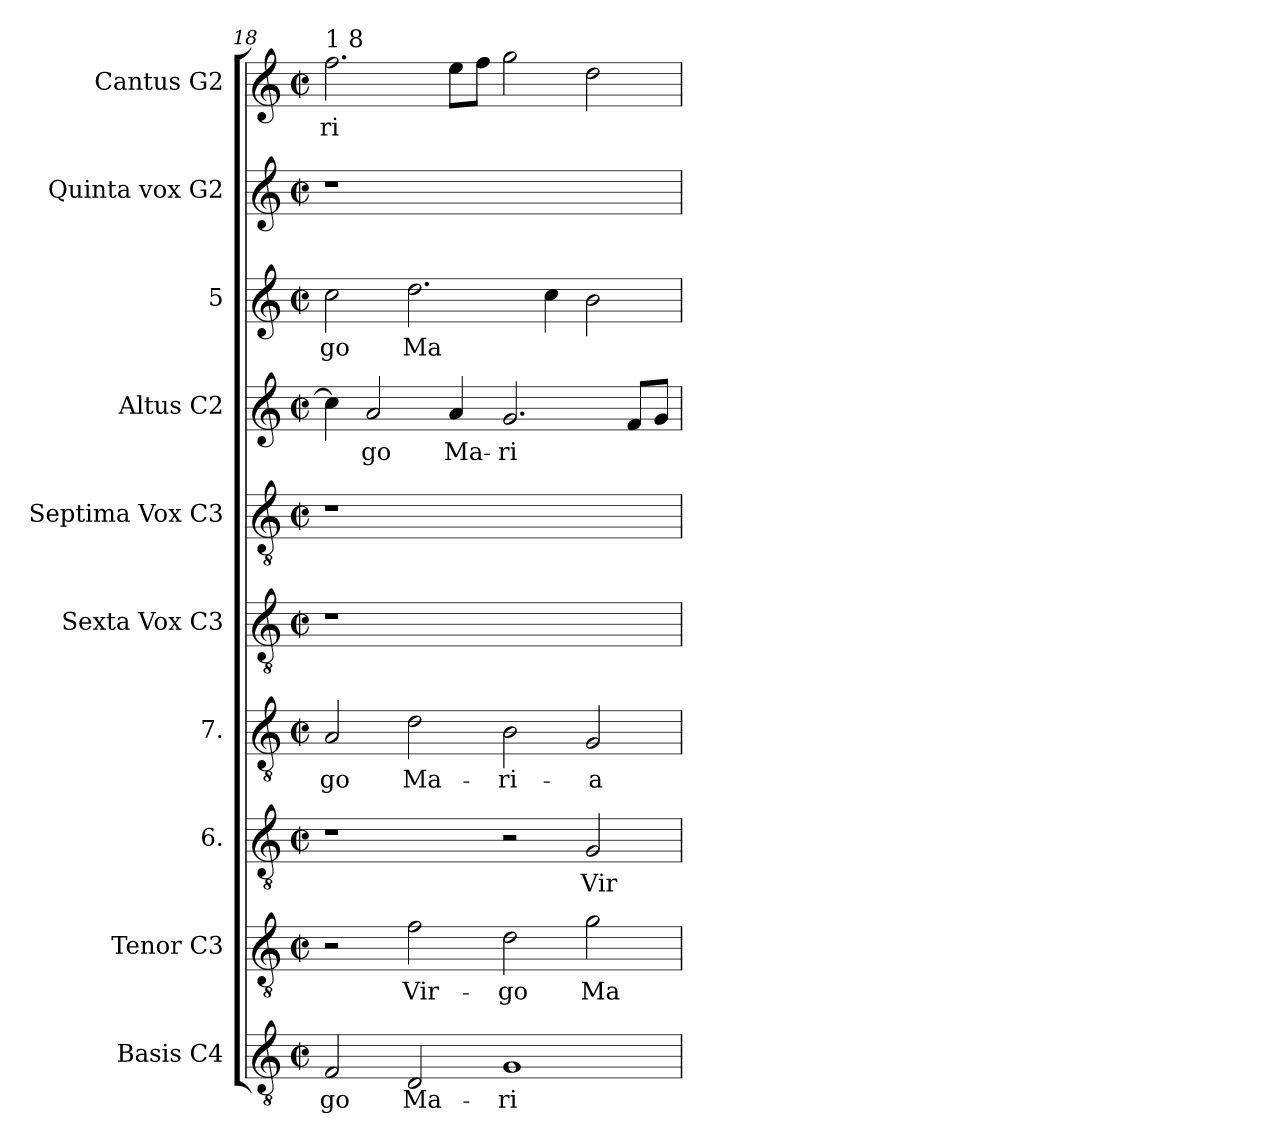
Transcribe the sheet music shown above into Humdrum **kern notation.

**kern	**text	**kern	**text	**kern	**text	**kern	**text	**kern	**kern	**kern	**text	**kern	**text	**kern	**kern	**text
*part10	*part10	*part9	*part9	*part8	*part8	*part7	*part7	*part6	*part5	*part4	*part4	*part3	*part3	*part2	*part1	*part1
*staff10	*staff10	*staff9	*staff9	*staff8	*staff8	*staff7	*staff7	*staff6	*staff5	*staff4	*staff4	*staff3	*staff3	*staff2	*staff1	*staff1
*I"Basis  C4	*	*I"Tenor  C3	*	*I"6.	*	*I"7.	*	*I"Sexta Vox  C3	*I"Septima  Vox C3	*I"Altus  C2	*	*I"5	*	*I"Quinta vox  G2	*I"Cantus  G2	*
*I'B	*	*I'T	*	*	*	*	*	*	*	*I'A	*	*	*	*	*I'C	*
!!LO:PB:g=z
*clefGv2	*	*clefGv2	*	*clefGv2	*	*clefGv2	*	*clefGv2	*clefGv2	*clefG2	*	*clefG2	*	*clefG2	*clefG2	*
*k[]	*	*k[]	*	*k[]	*	*k[]	*	*k[]	*k[]	*k[]	*	*k[]	*	*k[]	*k[]	*
*C:	*	*C:	*	*C:	*	*C:	*	*C:	*C:	*C:	*	*C:	*	*C:	*C:	*
*M2/2	*	*M2/2	*	*M2/2	*	*M2/2	*	*M2/2	*M2/2	*M2/2	*	*M2/2	*	*M2/2	*M2/2	*
*met(c|)	*	*met(c|)	*	*met(c|)	*	*met(c|)	*	*met(c|)	*met(c|)	*met(c|)	*	*met(c|)	*	*met(c|)	*met(c|)	*
=18	=18	=18	=18	=18	=18	=18	=18	=18	=18	=18	=18	=18	=18	=18	=18	=18
!	!	!	!	!	!	!	!	!	!	!	!	!	!	!	!LO:TX:a:t=1 8	!
!	!LO:LY:b:cj	!	!	!	!	!	!LO:LY:b:cj	!	!	!	!LO:LY:b:cj	!	!LO:LY:b:cj	!	!	!LO:LY:b:cj
2F/	-go	2r	.	1r	.	2A/	-go	1r	1r	4cc\]	--	2cc\	-go	1r	2.ff\	-ri-
!	!	!	!	!	!	!	!	!	!	!	!LO:LY:b:cj	!	!	!	!	!
.	.	.	.	.	.	.	.	.	.	2a/	-go	.	.	.	.	.
!	!LO:LY:b:cj	!	!LO:LY:b:cj	!	!	!	!LO:LY:b:cj	!	!	!	!	!	!LO:LY:b:cj	!	!	!
2D/	Ma-	2f\	-Vir-	.	.	2d\	Ma-	.	.	.	.	2.dd\	Ma-	.	.	.
!	!	!	!	!	!	!	!	!	!	!	!LO:LY:b:cj	!	!	!	!	!LO:LY:b:cj
.	.	.	.	.	.	.	.	.	.	4a/	Ma-	.	.	.	8ee\L	--
!	!	!	!	!	!	!	!	!	!	!	!	!	!	!	!	!LO:LY:b:cj
.	.	.	.	.	.	.	.	.	.	.	.	.	.	.	8ff\J	--
!	!LO:LY:b:cj	!	!LO:LY:b:cj	!	!	!	!LO:LY:b:cj	!	!	!	!LO:LY:b:cj	!	!	!	!	!LO:LY:b:cj
1G	-ri-	2d\	-go	2r	.	2B\	-ri-	1ryy	1ryy	2.g/	-ri-	.	.	1ryy	2gg\	--
!	!	!	!	!	!	!	!	!	!	!	!	!	!LO:LY:b:cj	!	!	!
.	.	.	.	.	.	.	.	.	.	.	.	4cc\	--	.	.	.
!	!	!	!LO:LY:b:cj	!	!LO:LY:b:cj	!	!LO:LY:b:cj	!	!	!	!	!	!LO:LY:b:cj	!	!	!LO:LY:b:cj
.	.	2g\	Ma-	2G/	Vir-	2G/	-a	.	.	.	.	2b\	--	.	2dd\	--
!	!	!	!	!	!	!	!	!	!	!	!LO:LY:b:cj	!	!	!	!	!
.	.	.	.	.	.	.	.	.	.	8f/L	--	.	.	.	.	.
!	!	!	!	!	!	!	!	!	!	!	!LO:LY:b:cj	!	!	!	!	!
.	.	.	.	.	.	.	.	.	.	8g/J	--	.	.	.	.	.
=	=	=	=	=	=	=	=	=	=	=	=	=	=	=	=	=
*-	*-	*-	*-	*-	*-	*-	*-	*-	*-	*-	*-	*-	*-	*-	*-	*-
